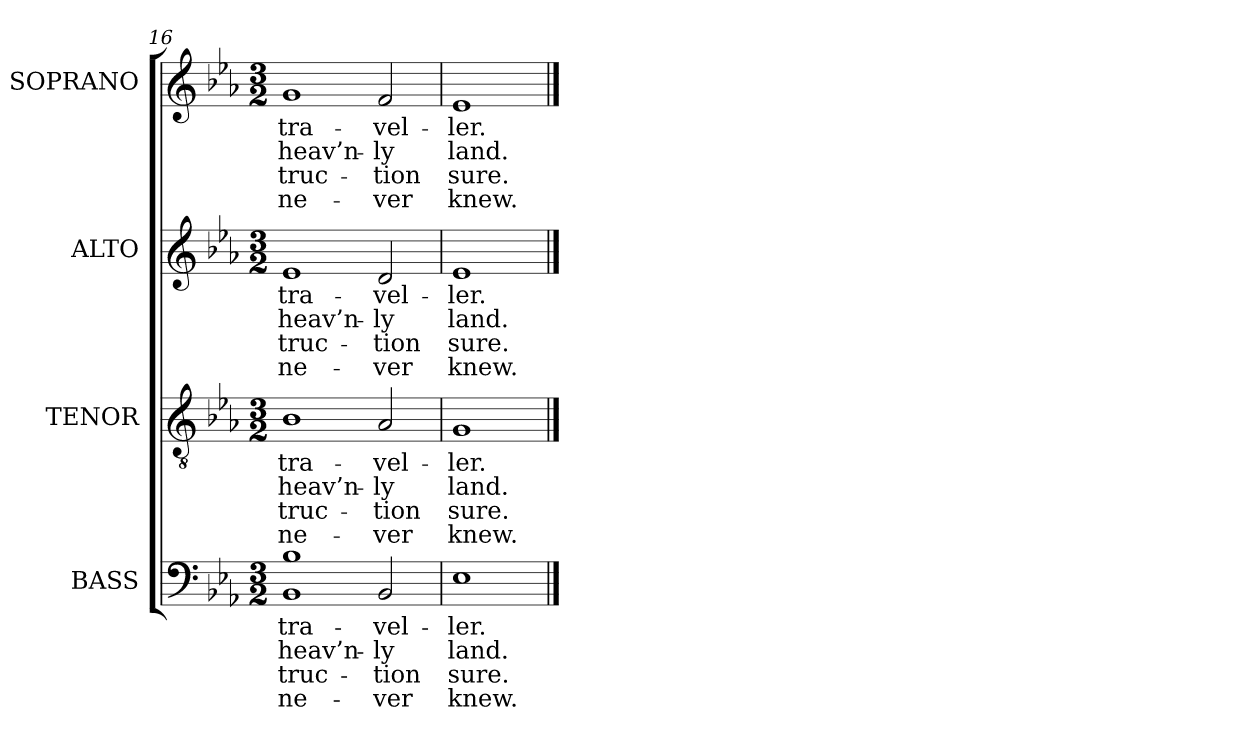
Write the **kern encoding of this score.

**kern	**text	**text	**text	**text	**kern	**text	**text	**text	**text	**kern	**text	**text	**text	**text	**kern	**text	**text	**text	**text
*part4	*part4	*part4	*part4	*part4	*part3	*part3	*part3	*part3	*part3	*part2	*part2	*part2	*part2	*part2	*part1	*part1	*part1	*part1	*part1
*staff4	*staff4	*staff4	*staff4	*staff4	*staff3	*staff3	*staff3	*staff3	*staff3	*staff2	*staff2	*staff2	*staff2	*staff2	*staff1	*staff1	*staff1	*staff1	*staff1
*I"BASS	*	*	*	*	*I"TENOR	*	*	*	*	*I"ALTO	*	*	*	*	*I"SOPRANO	*	*	*	*
*I'B.	*	*	*	*	*I'T.	*	*	*	*	*I'A.	*	*	*	*	*I'S.	*	*	*	*
*clefF4	*	*	*	*	*clefGv2	*	*	*	*	*clefG2	*	*	*	*	*clefG2	*	*	*	*
*	*	*	*	*	*ITrd7c12	*	*	*	*	*	*	*	*	*	*	*	*	*	*
*k[b-e-a-]	*	*	*	*	*k[b-e-a-]	*	*	*	*	*k[b-e-a-]	*	*	*	*	*k[b-e-a-]	*	*	*	*
*E-:	*	*	*	*	*E-:	*	*	*	*	*E-:	*	*	*	*	*E-:	*	*	*	*
*M3/2	*	*	*	*	*M3/2	*	*	*	*	*M3/2	*	*	*	*	*M3/2	*	*	*	*
=16	=16	=16	=16	=16	=16	=16	=16	=16	=16	=16	=16	=16	=16	=16	=16	=16	=16	=16	=16
!	!LO:LY:b:color=#000000	!LO:LY:b:color=#000000	!LO:LY:b:color=#000000	!LO:LY:b:color=#000000	!	!	!	!	!	!	!	!	!	!	!	!	!	!	!
!	!	!	!	!	!	!LO:LY:b:color=#000000	!LO:LY:b:color=#000000	!LO:LY:b:color=#000000	!LO:LY:b:color=#000000	!	!	!	!	!	!	!	!	!	!
!	!	!	!	!	!	!	!	!	!	!	!LO:LY:b:color=#000000	!LO:LY:b:color=#000000	!LO:LY:b:color=#000000	!LO:LY:b:color=#000000	!	!	!	!	!
!	!	!	!	!	!	!	!	!	!	!	!	!	!	!	!	!LO:LY:b:color=#000000	!LO:LY:b:color=#000000	!LO:LY:b:color=#000000	!LO:LY:b:color=#000000
1BB-i 1B-i	tra-	heav’n-	truc-	-ne-	1BB-i	tra-	heav’n-	truc-	-ne-	1e-i	tra-	heav’n-	truc-	-ne-	1gi	tra-	heav’n-	truc-	-ne-
!	!LO:LY:b:color=#000000	!LO:LY:b:color=#000000	!LO:LY:b:color=#000000	!LO:LY:b:color=#000000	!	!	!	!	!	!	!	!	!	!	!	!	!	!	!
!	!	!	!	!	!	!LO:LY:b:color=#000000	!LO:LY:b:color=#000000	!LO:LY:b:color=#000000	!LO:LY:b:color=#000000	!	!	!	!	!	!	!	!	!	!
!	!	!	!	!	!	!	!	!	!	!	!LO:LY:b:color=#000000	!LO:LY:b:color=#000000	!LO:LY:b:color=#000000	!LO:LY:b:color=#000000	!	!	!	!	!
!	!	!	!	!	!	!	!	!	!	!	!	!	!	!	!	!LO:LY:b:color=#000000	!LO:LY:b:color=#000000	!LO:LY:b:color=#000000	!LO:LY:b:color=#000000
2BB-i/	-vel-	-ly	-tion	ver	2AA-i/	-vel-	-ly	-tion	ver	2di/	-vel-	-ly	-tion	ver	2fi/	-vel-	-ly	-tion	ver
=17	=17	=17	=17	=17	=17	=17	=17	=17	=17	=17	=17	=17	=17	=17	=17	=17	=17	=17	=17
!	!LO:LY:b:color=#000000	!LO:LY:b:color=#000000	!LO:LY:b:color=#000000	!LO:LY:b:color=#000000	!	!	!	!	!	!	!	!	!	!	!	!	!	!	!
!	!	!	!	!	!	!LO:LY:b:color=#000000	!LO:LY:b:color=#000000	!LO:LY:b:color=#000000	!LO:LY:b:color=#000000	!	!	!	!	!	!	!	!	!	!
!	!	!	!	!	!	!	!	!	!	!	!LO:LY:b:color=#000000	!LO:LY:b:color=#000000	!LO:LY:b:color=#000000	!LO:LY:b:color=#000000	!	!	!	!	!
!	!	!	!	!	!	!	!	!	!	!	!	!	!	!	!	!LO:LY:b:color=#000000	!LO:LY:b:color=#000000	!LO:LY:b:color=#000000	!LO:LY:b:color=#000000
1E-i	-ler.	land.	sure.	knew.	1GGi	-ler.	land.	sure.	knew.	1e-i	-ler.	land.	sure.	knew.	1e-i	-ler.	land.	sure.	knew.
==	==	==	==	==	==	==	==	==	==	==	==	==	==	==	==	==	==	==	==
*-	*-	*-	*-	*-	*-	*-	*-	*-	*-	*-	*-	*-	*-	*-	*-	*-	*-	*-	*-
